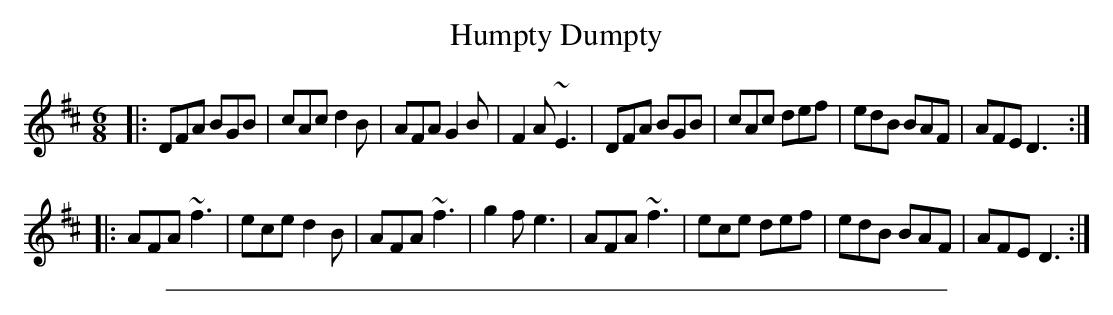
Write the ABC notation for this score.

X:1
T: Humpty Dumpty
M:6/8
K:D
|: DFA BGB | cAc d2B | AFA G2B | F2A ~E3 \
|  DFA BGB | cAc def | edB BAF | AFE D3 :|
|: AFA ~f3 | ece d2B | AFA ~f3 | g2f e3 \
|  AFA ~f3 | ece def | edB BAF | AFE D3 :|
